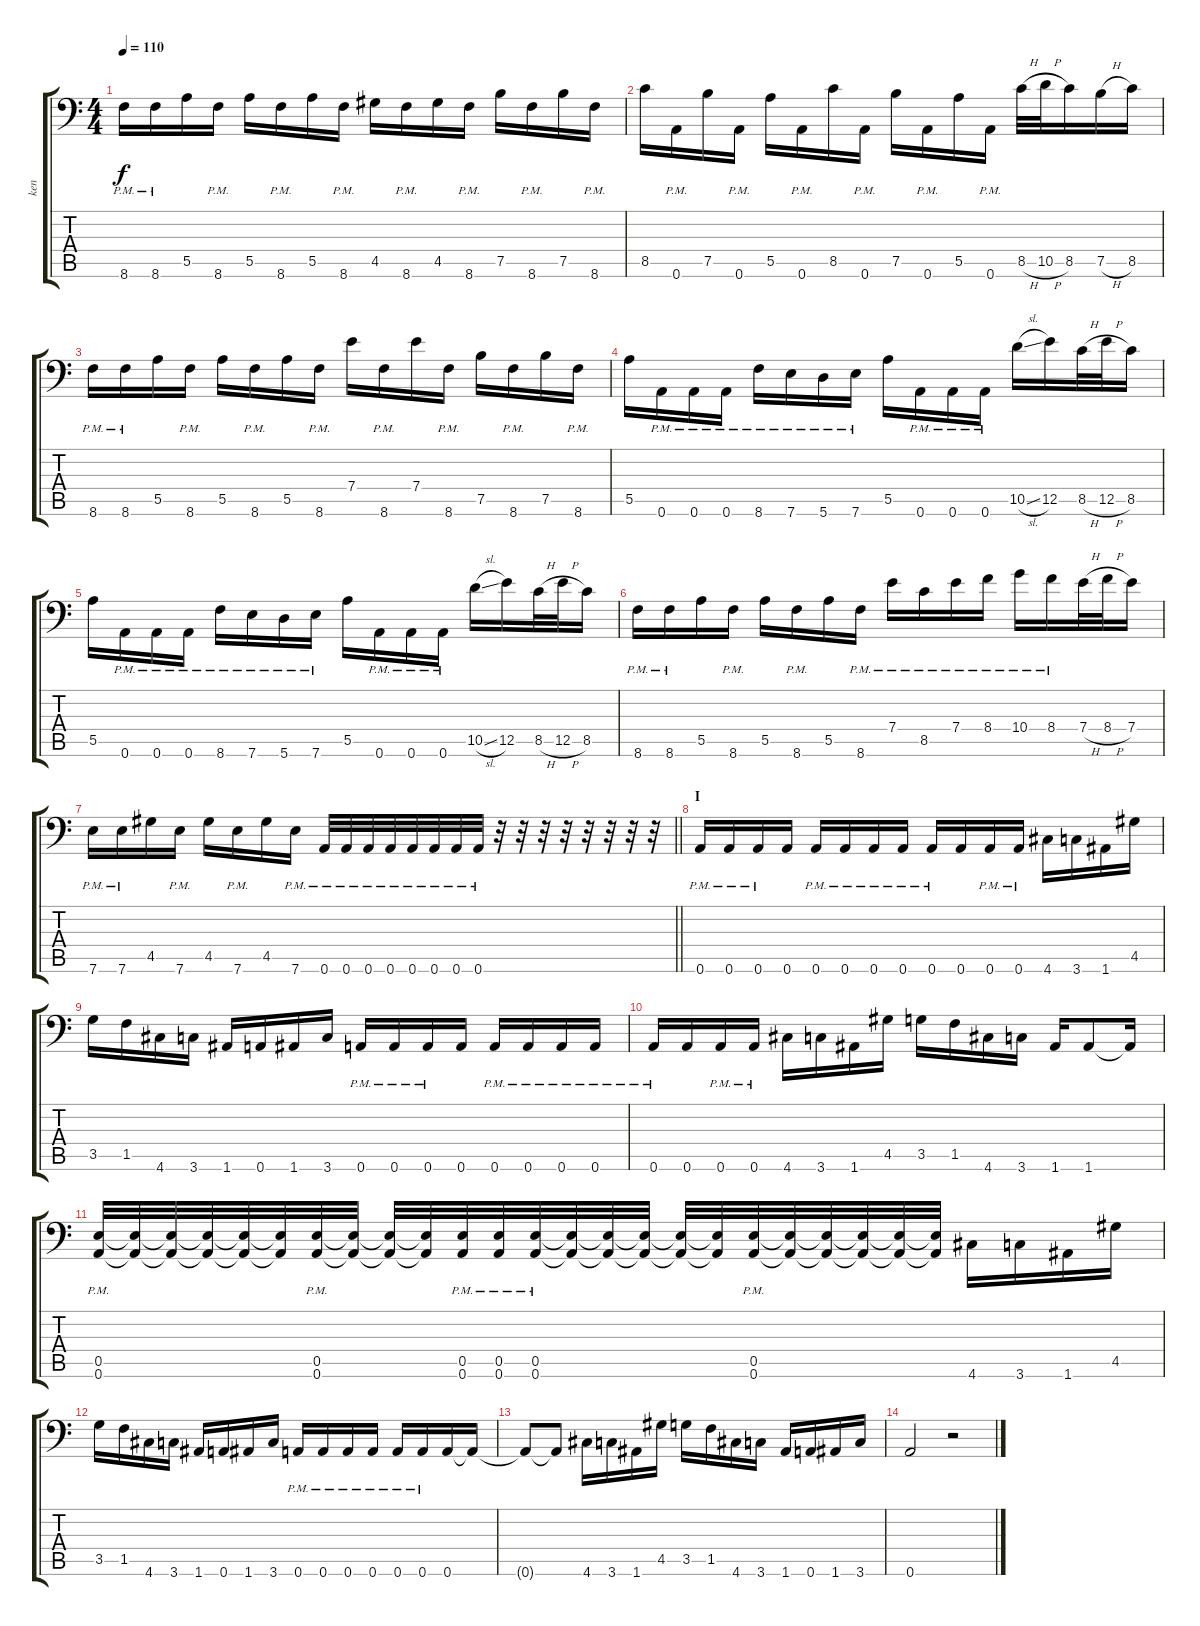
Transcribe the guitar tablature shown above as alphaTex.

\track ("ken" "ken") {instrument distortionguitar}
\staff {score tabs}
\tuning (B3 Gb3 D3 A2 E2 A1) {hide}
\ts (4 4)
\tempo 110
\clef f4
\ks c
8.6{pm}.16{dy f} 8.6{pm}.16 5.5.16 8.6{pm}.16 5.5.16 8.6{pm}.16 5.5.16 8.6{pm}.16 4.5.16 8.6{pm}.16 4.5.16 8.6{pm}.16 7.5.16 8.6{pm}.16 7.5.16 8.6{pm}.16 |
8.5.16 0.6{pm}.16 7.5.16 0.6{pm}.16 5.5.16 0.6{pm}.16 8.5.16 0.6{pm}.16 7.5.16 0.6{pm}.16 5.5.16 0.6{pm}.16 8.5{h}.32 10.5{h}.32 8.5.16 7.5{h}.16 8.5.16 |
8.6{pm}.16 8.6{pm}.16 5.5.16 8.6{pm}.16 5.5.16 8.6{pm}.16 5.5.16 8.6{pm}.16 7.4.16 8.6{pm}.16 7.4.16 8.6{pm}.16 7.5.16 8.6{pm}.16 7.5.16 8.6{pm}.16 |
5.5.16 0.6{pm}.16 0.6{pm}.16 0.6{pm}.16 8.6{pm}.16 7.6{pm}.16 5.6{pm}.16 7.6{pm}.16 5.5.16 0.6{pm}.16 0.6{pm}.16 0.6{pm}.16 10.5{sl}.16 12.5.16 8.5{h}.32 12.5{h}.32 8.5.16 |
5.5.16 0.6{pm}.16 0.6{pm}.16 0.6{pm}.16 8.6{pm}.16 7.6{pm}.16 5.6{pm}.16 7.6{pm}.16 5.5.16 0.6{pm}.16 0.6{pm}.16 0.6{pm}.16 10.5{sl}.16 12.5.16 8.5{h}.32 12.5{h}.32 8.5.16 |
8.6{pm}.16 8.6{pm}.16 5.5.16 8.6{pm}.16 5.5.16 8.6{pm}.16 5.5.16 8.6{pm}.16 7.4{pm}.16 8.5{pm}.16 7.4{pm}.16 8.4{pm}.16 10.4{pm}.16 8.4{pm}.16 7.4{h}.32 8.4{h}.32 7.4.16 |
\barLineRight lightlight
7.6{pm}.16 7.6{pm}.16 4.5.16 7.6{pm}.16 4.5.16 7.6{pm}.16 4.5.16 7.6{pm}.16 0.6{pm}.32 0.6{pm}.32 0.6{pm}.32 0.6{pm}.32 0.6{pm}.32 0.6{pm}.32 0.6{pm}.32 0.6{pm}.32 r.32 r.32 r.32 r.32 r.32 r.32 r.32 r.32 |
\section ("" "I")
0.6{pm}.16 0.6{pm}.16 0.6{pm}.16 0.6.16 0.6{pm}.16 0.6{pm}.16 0.6{pm}.16 0.6{pm}.16 0.6{pm}.16 0.6.16 0.6{pm}.16 0.6{pm}.16 4.6.16 3.6.16 1.6.16 4.5.16 |
3.5.16 1.5.16 4.6.16 3.6.16 1.6.16 0.6.16 1.6.16 3.6.16 0.6{pm}.16 0.6{pm}.16 0.6{pm}.16 0.6.16 0.6{pm}.16 0.6{pm}.16 0.6{pm}.16 0.6{pm}.16 |
0.6{pm}.16 0.6.16 0.6{pm}.16 0.6{pm}.16 4.6.16 3.6.16 1.6.16 4.5.16 3.5.16 1.5.16 4.6.16 3.6.16 1.6.16 1.6.8 1.6{t}.16 |
(0.5 0.6{pm}).32 (0.5{t} 0.6{t}).32 (0.5{t} 0.6{t}).32 (0.5{t} 0.6{t}).32 (0.5{t} 0.6{t}).32 (0.5{t} 0.6{t}).32 (0.5 0.6{pm}).32 (0.5{t} 0.6{t}).32 (0.5{t} 0.6{t}).32 (0.5{t} 0.6{t}).32 (0.5 0.6{pm}).32 (0.5 0.6{pm}).32 (0.5 0.6{pm}).32 (0.5{t} 0.6{t}).32 (0.5{t} 0.6{t}).32 (0.5{t} 0.6{t}).32 (0.5{t} 0.6{t}).32 (0.5{t} 0.6{t}).32 (0.5 0.6{pm}).32 (0.5{t} 0.6{t}).32 (0.5{t} 0.6{t}).32 (0.5{t} 0.6{t}).32 (0.5{t} 0.6{t}).32 (0.5{t} 0.6{t}).32 4.6.16 3.6.16 1.6.16 4.5.16 |
3.5.16 1.5.16 4.6.16 3.6.16 1.6.16 0.6.16 1.6.16 3.6.16 0.6{pm}.16 0.6{pm}.16 0.6{pm}.16 0.6{pm}.16 0.6{pm}.16 0.6{pm}.16 0.6.16 0.6{t}.16 |
0.6{t}.8 0.6{t}.8 4.6.16 3.6.16 1.6.16 4.5.16 3.5.16 1.5.16 4.6.16 3.6.16 1.6.16 0.6.16 1.6.16 3.6.16 |
0.6.2 r.2
